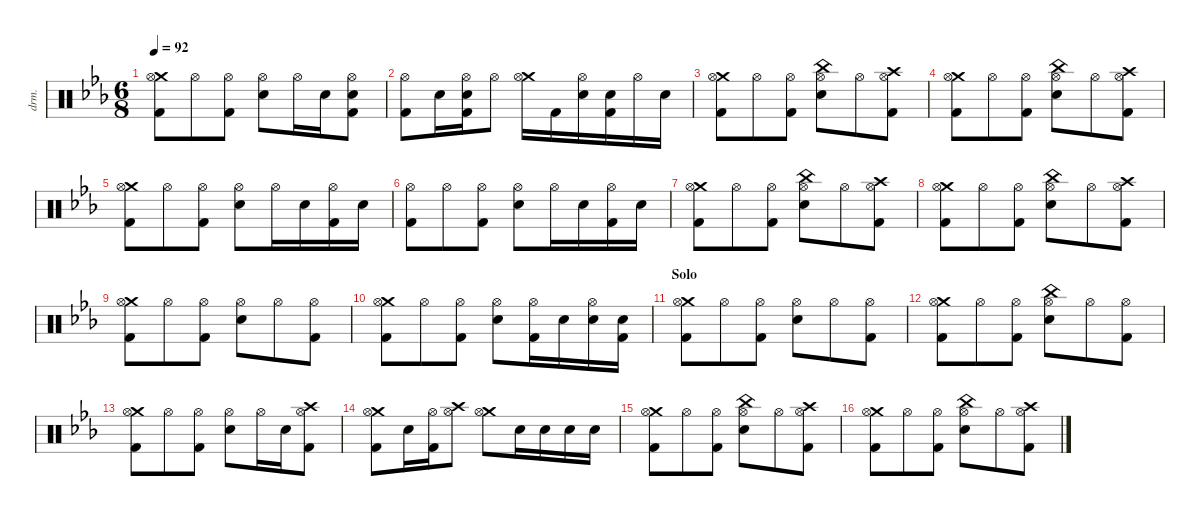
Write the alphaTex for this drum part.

\defaultSystemsLayout 4
\hideDynamics
\bracketExtendMode nobrackets
\track ("Drums - Martin Mendez" "drm.") {instrument percussion}
\staff {score}
\articulation defaults
\ts (6 8)
\tempo 92
\clef neutral
\ks cminor
("Crash medium (hit)"{acc forcenatural} "Hi-Hat (open)"{acc forcenatural} "Kick (hit) 2"{acc forcenatural}).8{dy f} "Hi-Hat (open)"{acc forcenatural}.8 ("Hi-Hat (open)"{acc forcenatural} "Kick (hit) 2"{acc forcenatural}).8 ("Hi-Hat (open)"{acc forcenatural} "Snare (hit) 2"{acc forcenatural}).8 "Hi-Hat (open)"{acc forcenatural}.16 "Snare (hit) 2"{acc forcenatural}.16 ("Hi-Hat (open)"{acc forcenatural} "Snare (hit) 2"{acc forcenatural} "Kick (hit) 2"{acc forcenatural}).8 |
("Hi-Hat (open)"{acc forcenatural} "Kick (hit) 2"{acc forcenatural}).8 "Snare (hit) 2"{acc forcenatural}.16 ("Hi-Hat (open)"{acc forcenatural} "Snare (hit) 2"{acc forcenatural} "Kick (hit) 2"{acc forcenatural}).16 "Hi-Hat (open)"{acc forcenatural}.8 ("Crash medium (hit)"{acc forcenatural} "Hi-Hat (open)"{acc forcenatural}).16 "Kick (hit) 2"{acc forcenatural}.16 ("Hi-Hat (open)"{acc forcenatural} "Snare (hit) 2"{acc forcenatural}).16 ("Snare (hit) 2"{acc forcenatural} "Kick (hit) 2"{acc forcenatural}).16 "Hi-Hat (open)"{acc forcenatural}.16 "Snare (hit) 2"{acc forcenatural}.16 |
("Crash medium (hit)"{acc forcenatural} "Hi-Hat (open)"{acc forcenatural} "Kick (hit) 2"{acc forcenatural}).8 "Hi-Hat (open)"{acc forcenatural}.8 ("Hi-Hat (open)"{acc forcenatural} "Kick (hit) 2"{acc forcenatural}).8 ("China (hit)"{acc forcenatural} "Hi-Hat (open)"{acc forcenatural} "Snare (hit) 2"{acc forcenatural}).8 "Hi-Hat (open)"{acc forcenatural}.8 ("Crash high (hit)"{acc forcenatural} "Hi-Hat (open)"{acc forcenatural} "Kick (hit) 2"{acc forcenatural}).8 |
("Crash medium (hit)"{acc forcenatural} "Hi-Hat (open)"{acc forcenatural} "Kick (hit) 2"{acc forcenatural}).8 "Hi-Hat (open)"{acc forcenatural}.8 ("Hi-Hat (open)"{acc forcenatural} "Kick (hit) 2"{acc forcenatural}).8 ("China (hit)"{acc forcenatural} "Hi-Hat (open)"{acc forcenatural} "Snare (hit) 2"{acc forcenatural}).8 "Hi-Hat (open)"{acc forcenatural}.8 ("Crash high (hit)"{acc forcenatural} "Hi-Hat (open)"{acc forcenatural} "Kick (hit) 2"{acc forcenatural}).8 |
("Crash medium (hit)"{acc forcenatural} "Hi-Hat (open)"{acc forcenatural} "Kick (hit) 2"{acc forcenatural}).8 "Hi-Hat (open)"{acc forcenatural}.8 ("Hi-Hat (open)"{acc forcenatural} "Kick (hit) 2"{acc forcenatural}).8 ("Hi-Hat (open)"{acc forcenatural} "Snare (hit) 2"{acc forcenatural}).8 "Hi-Hat (open)"{acc forcenatural}.16 "Snare (hit) 2"{acc forcenatural}.16 ("Hi-Hat (open)"{acc forcenatural} "Kick (hit) 2"{acc forcenatural}).16 "Snare (hit) 2"{acc forcenatural}.16 |
("Hi-Hat (open)"{acc forcenatural} "Kick (hit) 2"{acc forcenatural}).8 "Hi-Hat (open)"{acc forcenatural}.8 ("Hi-Hat (open)"{acc forcenatural} "Kick (hit) 2"{acc forcenatural}).8 ("Hi-Hat (open)"{acc forcenatural} "Snare (hit) 2"{acc forcenatural}).8 "Hi-Hat (open)"{acc forcenatural}.16 "Snare (hit) 2"{acc forcenatural}.16 ("Hi-Hat (open)"{acc forcenatural} "Kick (hit) 2"{acc forcenatural}).16 "Snare (hit) 2"{acc forcenatural}.16 |
("Crash medium (hit)"{acc forcenatural} "Hi-Hat (open)"{acc forcenatural} "Kick (hit) 2"{acc forcenatural}).8 "Hi-Hat (open)"{acc forcenatural}.8 ("Hi-Hat (open)"{acc forcenatural} "Kick (hit) 2"{acc forcenatural}).8 ("China (hit)"{acc forcenatural} "Hi-Hat (open)"{acc forcenatural} "Snare (hit) 2"{acc forcenatural}).8 "Hi-Hat (open)"{acc forcenatural}.8 ("Crash high (hit)"{acc forcenatural} "Hi-Hat (open)"{acc forcenatural} "Kick (hit) 2"{acc forcenatural}).8 |
("Crash medium (hit)"{acc forcenatural} "Hi-Hat (open)"{acc forcenatural} "Kick (hit) 2"{acc forcenatural}).8 "Hi-Hat (open)"{acc forcenatural}.8 ("Hi-Hat (open)"{acc forcenatural} "Kick (hit) 2"{acc forcenatural}).8 ("China (hit)"{acc forcenatural} "Hi-Hat (open)"{acc forcenatural} "Snare (hit) 2"{acc forcenatural}).8 "Hi-Hat (open)"{acc forcenatural}.8 ("Crash high (hit)"{acc forcenatural} "Hi-Hat (open)"{acc forcenatural} "Kick (hit) 2"{acc forcenatural}).8 |
("Crash medium (hit)"{acc forcenatural} "Hi-Hat (open)"{acc forcenatural} "Kick (hit) 2"{acc forcenatural}).8 "Hi-Hat (open)"{acc forcenatural}.8 ("Hi-Hat (open)"{acc forcenatural} "Kick (hit) 2"{acc forcenatural}).8 ("Hi-Hat (open)"{acc forcenatural} "Snare (hit) 2"{acc forcenatural}).8 "Hi-Hat (open)"{acc forcenatural}.8 ("Hi-Hat (open)"{acc forcenatural} "Kick (hit) 2"{acc forcenatural}).8 |
("Crash medium (hit)"{acc forcenatural} "Hi-Hat (open)"{acc forcenatural} "Kick (hit) 2"{acc forcenatural}).8 "Hi-Hat (open)"{acc forcenatural}.8 ("Hi-Hat (open)"{acc forcenatural} "Kick (hit) 2"{acc forcenatural}).8 ("Hi-Hat (open)"{acc forcenatural} "Snare (hit) 2"{acc forcenatural}).8 ("Hi-Hat (open)"{acc forcenatural} "Kick (hit) 2"{acc forcenatural}).16 "Snare (hit) 2"{acc forcenatural}.16 ("Hi-Hat (open)"{acc forcenatural} "Snare (hit) 2"{acc forcenatural}).16 ("Snare (hit) 2"{acc forcenatural} "Kick (hit) 2"{acc forcenatural}).16 |
\section ("" "Solo")
("Crash medium (hit)"{acc forcenatural} "Hi-Hat (open)"{acc forcenatural} "Kick (hit) 2"{acc forcenatural}).8 "Hi-Hat (open)"{acc forcenatural}.8 ("Hi-Hat (open)"{acc forcenatural} "Kick (hit) 2"{acc forcenatural}).8 ("Hi-Hat (open)"{acc forcenatural} "Snare (hit) 2"{acc forcenatural}).8 "Hi-Hat (open)"{acc forcenatural}.8 ("Hi-Hat (open)"{acc forcenatural} "Kick (hit) 2"{acc forcenatural}).8 |
("Crash medium (hit)"{acc forcenatural} "Hi-Hat (open)"{acc forcenatural} "Kick (hit) 2"{acc forcenatural}).8 "Hi-Hat (open)"{acc forcenatural}.8 ("Hi-Hat (open)"{acc forcenatural} "Kick (hit) 2"{acc forcenatural}).8 ("China (hit)"{acc forcenatural} "Hi-Hat (open)"{acc forcenatural} "Snare (hit) 2"{acc forcenatural}).8 "Hi-Hat (open)"{acc forcenatural}.8 ("Hi-Hat (open)"{acc forcenatural} "Kick (hit) 2"{acc forcenatural}).8 |
("Crash medium (hit)"{acc forcenatural} "Hi-Hat (open)"{acc forcenatural} "Kick (hit) 2"{acc forcenatural}).8 "Hi-Hat (open)"{acc forcenatural}.8 ("Hi-Hat (open)"{acc forcenatural} "Kick (hit) 2"{acc forcenatural}).8 ("Hi-Hat (open)"{acc forcenatural} "Snare (hit) 2"{acc forcenatural}).8 "Hi-Hat (open)"{acc forcenatural}.16 "Snare (hit) 2"{acc forcenatural}.16 ("Crash high (hit)"{acc forcenatural} "Hi-Hat (open)"{acc forcenatural} "Kick (hit) 2"{acc forcenatural}).8 |
("Crash medium (hit)"{acc forcenatural} "Hi-Hat (open)"{acc forcenatural} "Kick (hit) 2"{acc forcenatural}).8 "Snare (hit) 2"{acc forcenatural}.16 ("Hi-Hat (open)"{acc forcenatural} "Kick (hit) 2"{acc forcenatural}).16 ("Crash high (hit)"{acc forcenatural} "Hi-Hat (open)"{acc forcenatural}).8 ("Crash medium (hit)"{acc forcenatural} "Hi-Hat (open)"{acc forcenatural}).8 "Snare (hit) 2"{acc forcenatural}.16 "Snare (hit) 2"{acc forcenatural}.16 "Snare (hit) 2"{acc forcenatural}.16 "Snare (hit) 2"{acc forcenatural}.16 |
("Crash medium (hit)"{acc forcenatural} "Hi-Hat (open)"{acc forcenatural} "Kick (hit) 2"{acc forcenatural}).8 "Hi-Hat (open)"{acc forcenatural}.8 ("Hi-Hat (open)"{acc forcenatural} "Kick (hit) 2"{acc forcenatural}).8 ("China (hit)"{acc forcenatural} "Hi-Hat (open)"{acc forcenatural} "Snare (hit) 2"{acc forcenatural}).8 "Hi-Hat (open)"{acc forcenatural}.8 ("Crash high (hit)"{acc forcenatural} "Hi-Hat (open)"{acc forcenatural} "Kick (hit) 2"{acc forcenatural}).8 |
("Crash medium (hit)"{acc forcenatural} "Hi-Hat (open)"{acc forcenatural} "Kick (hit) 2"{acc forcenatural}).8 "Hi-Hat (open)"{acc forcenatural}.8 ("Hi-Hat (open)"{acc forcenatural} "Kick (hit) 2"{acc forcenatural}).8 ("China (hit)"{acc forcenatural} "Hi-Hat (open)"{acc forcenatural} "Snare (hit) 2"{acc forcenatural}).8 "Hi-Hat (open)"{acc forcenatural}.8 ("Crash high (hit)"{acc forcenatural} "Hi-Hat (open)"{acc forcenatural} "Kick (hit) 2"{acc forcenatural}).8
